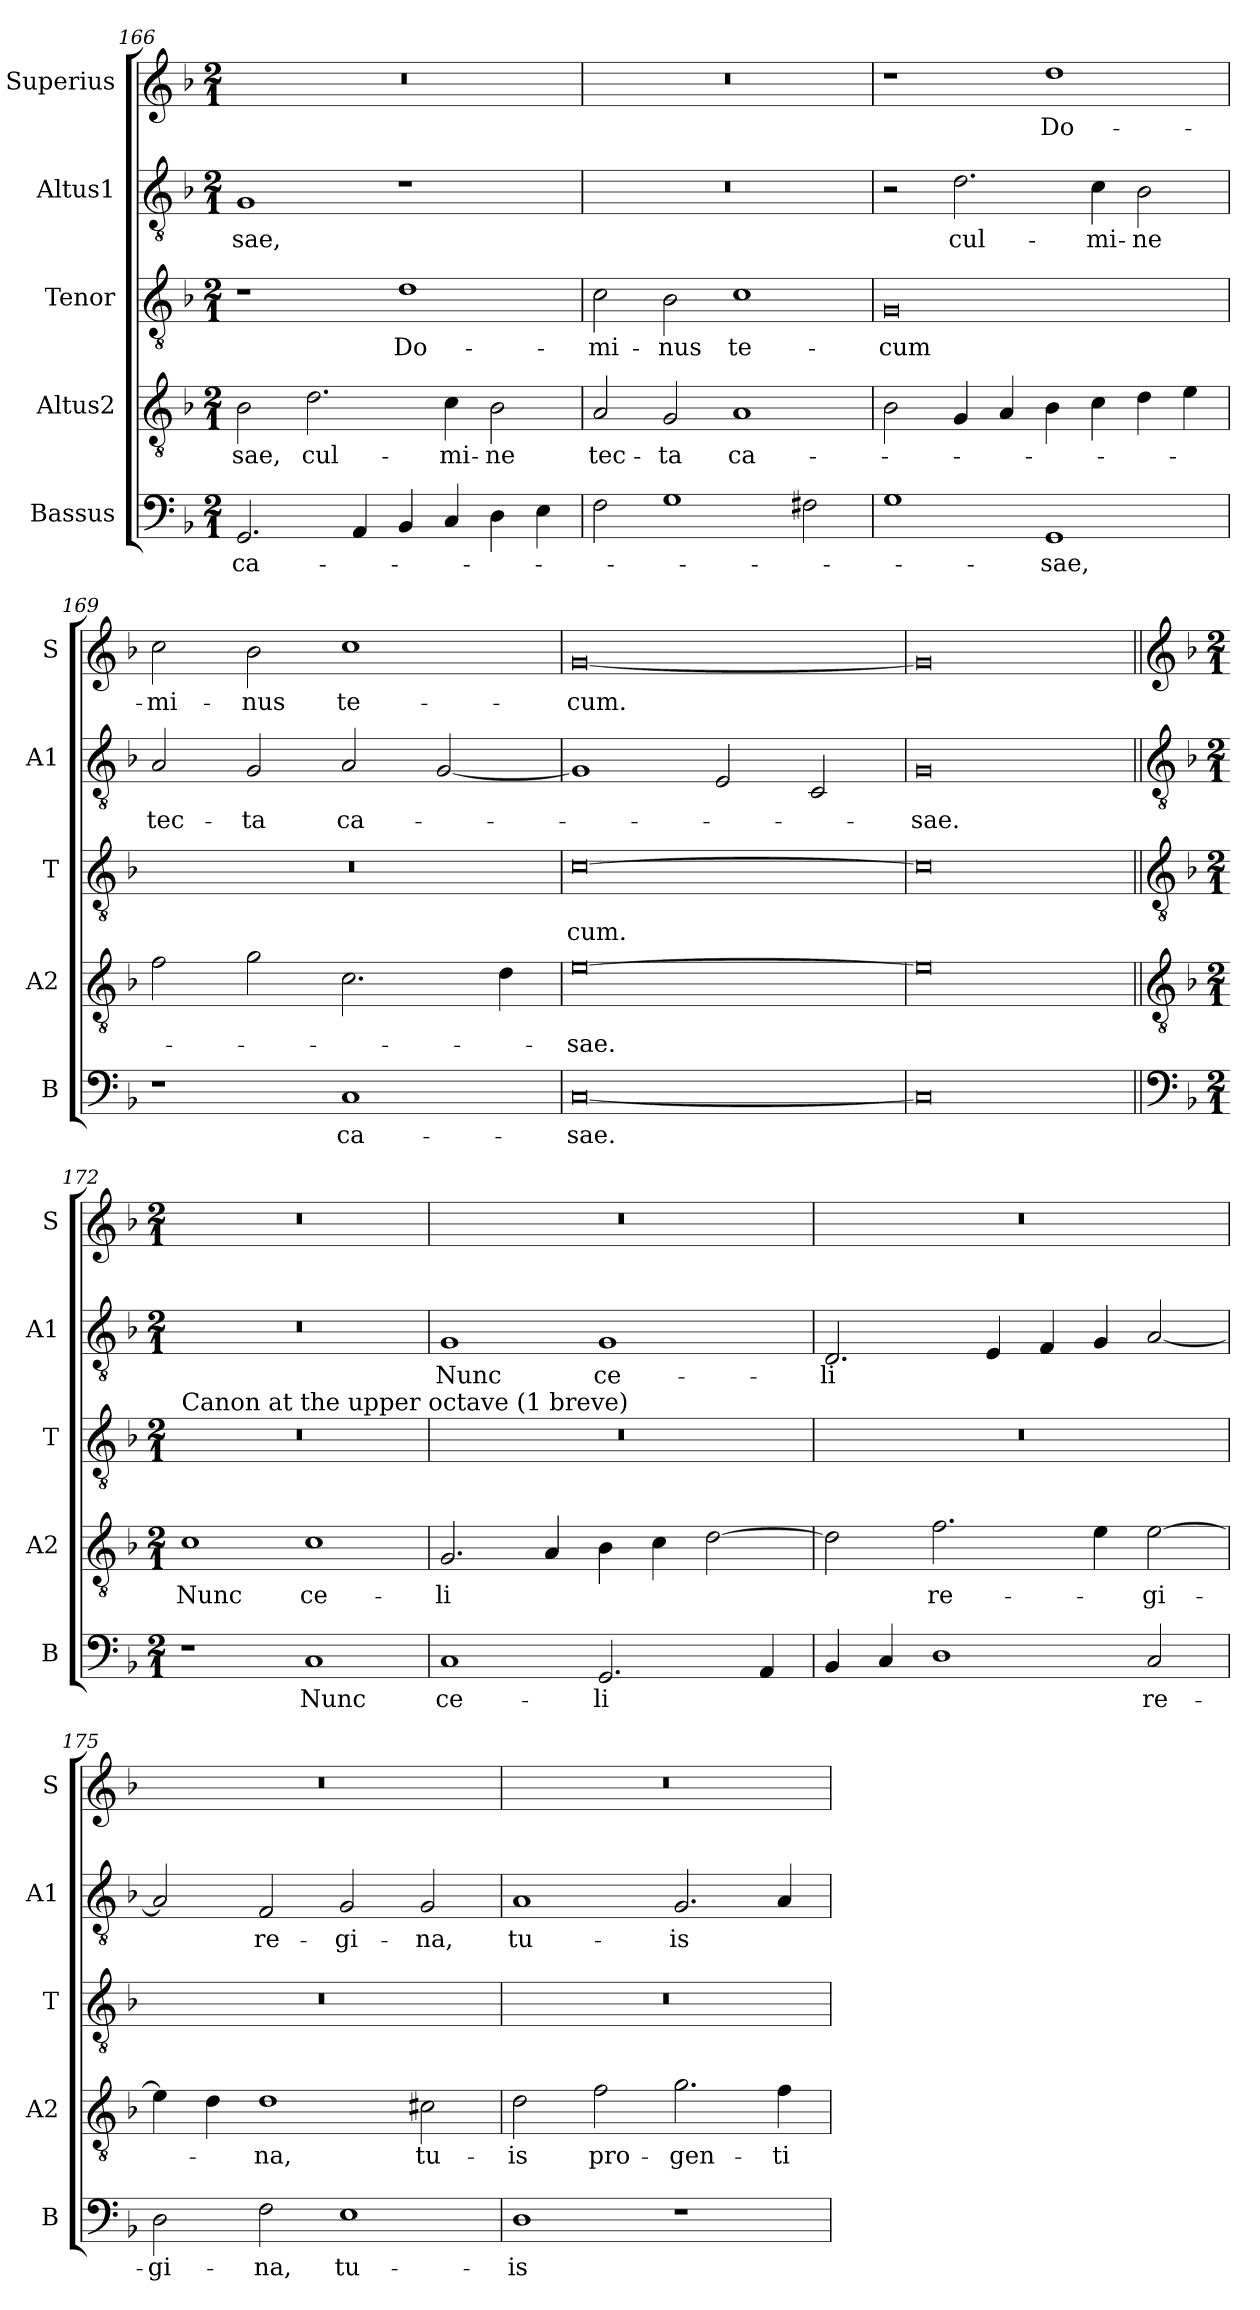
**kern	**text	**kern	**text	**kern	**text	**kern	**text	**kern	**text
*part5	*part5	*part4	*part4	*part3	*part3	*part2	*part2	*part1	*part1
*staff5	*staff5	*staff4	*staff4	*staff3	*staff3	*staff2	*staff2	*staff1	*staff1
*I"Bassus	*	*I"Altus2	*	*I"Tenor	*	*I"Altus1	*	*I"Superius	*
*I'B	*	*I'A2	*	*I'T	*	*I'A1	*	*I'S	*
*clefF4	*	*clefGv2	*	*clefGv2	*	*clefGv2	*	*clefG2	*
*k[b-]	*	*k[b-]	*	*k[b-]	*	*k[b-]	*	*k[b-]	*
*M2/1	*	*M2/1	*	*M2/1	*	*M2/1	*	*M2/1	*
=166	=166	=166	=166	=166	=166	=166	=166	=166	=166
2.GG/	ca-	2B-\	-sae,	1r	.	1G	-sae,	0r	.
.	.	2.d\	cul-	.	.	.	.	.	.
4AA/	.	.	.	.	.	.	.	.	.
4BB-/	.	.	.	1d	Do-	1r	.	.	.
4C/	.	4c\	-mi-	.	.	.	.	.	.
4D\	.	2B-\	-ne	.	.	.	.	.	.
4E\	.	.	.	.	.	.	.	.	.
=167	=167	=167	=167	=167	=167	=167	=167	=167	=167
2F\	.	2A/	tec-	2c\	-mi-	0r	.	0r	.
1G	.	2G/	-ta	2B-\	-nus	.	.	.	.
.	.	1A	ca-	1c	te-	.	.	.	.
2F#X\	.	.	.	.	.	.	.	.	.
=168	=168	=168	=168	=168	=168	=168	=168	=168	=168
1G	.	2B-\	.	0G	-cum	2r	.	1r	.
.	.	4G/	.	.	.	2.d\	cul-	.	.
.	.	4A/	.	.	.	.	.	.	.
1GG	-sae,	4B-\	.	.	.	.	.	1dd	Do-
.	.	4c\	.	.	.	4c\	-mi-	.	.
.	.	4d\	.	.	.	2B-\	-ne	.	.
.	.	4e\	.	.	.	.	.	.	.
=169	=169	=169	=169	=169	=169	=169	=169	=169	=169
1r	.	2f\	.	0r	.	2A/	tec-	2cc\	-mi-
.	.	2g\	.	.	.	2G/	-ta	2b-\	-nus
1C	ca-	2.c\	.	.	.	2A/	ca-	1cc	te-
.	.	.	.	.	.	[2G/	.	.	.
.	.	4d\	.	.	.	.	.	.	.
=170	=170	=170	=170	=170	=170	=170	=170	=170	=170
[0C	-sae.	[0e	-sae.	[0c	cum.	1G]	.	[0g	-cum.
.	.	.	.	.	.	2E/	.	.	.
.	.	.	.	.	.	2C/	.	.	.
=171	=171	=171	=171	=171	=171	=171	=171	=171	=171
0C]	.	0e]	.	0c]	.	0G	-sae.	0g]	.
!!LO:LB:g=z
=172||	=172||	=172||	=172||	=172||	=172||	=172||	=172||	=172||	=172||
*clefF4	*	*clefGv2	*	*clefGv2	*	*clefGv2	*	*clefG2	*
*k[b-]	*	*k[b-]	*	*k[b-]	*	*k[b-]	*	*k[b-]	*
*M2/1	*	*M2/1	*	*M2/1	*	*M2/1	*	*M2/1	*
!	!	!	!	!LO:TX:a:t=Canon at the upper octave (1 breve)	!	!	!	!	!
1r	.	1c	Nunc	0r	.	0r	.	0r	.
1C	Nunc	1c	ce-	.	.	.	.	.	.
=173	=173	=173	=173	=173	=173	=173	=173	=173	=173
1C	ce-	2.G/	-li	0r	.	1G	Nunc	0r	.
.	.	4A/	.	.	.	.	.	.	.
2.GG/	-li	4B-\	.	.	.	1G	ce-	.	.
.	.	4c\	.	.	.	.	.	.	.
.	.	[2d\	.	.	.	.	.	.	.
4AA/	.	.	.	.	.	.	.	.	.
=174	=174	=174	=174	=174	=174	=174	=174	=174	=174
4BB-/	.	2d\]	.	0r	.	2.D/	-li	0r	.
4C/	.	.	.	.	.	.	.	.	.
1D	.	2.f\	re-	.	.	.	.	.	.
.	.	.	.	.	.	4E/	.	.	.
.	.	.	.	.	.	4F/	.	.	.
.	.	4e\	.	.	.	4G/	.	.	.
2C/	re-	[2e\	-gi-	.	.	[2A/	.	.	.
=175	=175	=175	=175	=175	=175	=175	=175	=175	=175
2D\	-gi-	4e\]	.	0r	.	2A/]	.	0r	.
.	.	4d\	.	.	.	.	.	.	.
2F\	-na,	1d	-na,	.	.	2F/	re-	.	.
1E	tu-	.	.	.	.	2G/	-gi-	.	.
.	.	2c#X\	tu-	.	.	2G/	-na,	.	.
=176	=176	=176	=176	=176	=176	=176	=176	=176	=176
1D	-is	2d\	-is	0r	.	1A	tu-	0r	.
.	.	2f\	pro-	.	.	.	.	.	.
1r	.	2.g\	-gen-	.	.	2.G/	-is	.	.
.	.	4f\	-ti-	.	.	4A/	.	.	.
=	=	=	=	=	=	=	=	=	=
*-	*-	*-	*-	*-	*-	*-	*-	*-	*-
